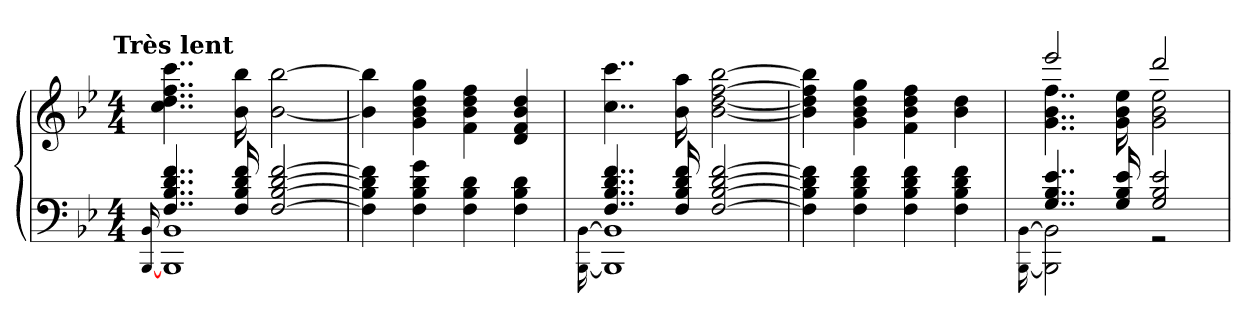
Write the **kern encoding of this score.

**kern	**kern
*part1	*part1
*staff2	*staff1
*clefF4	*clefG2
*k[b-e-]	*k[b-e-]
!!LO:TX:omd:t=Très lent
*M4/4	*M4/4
*MM120	*MM120
=1	=1
*^	*
.	[16qqBBB-/ 16qqBB-_/	.
*	*^	*
4..F/ 4..B-/ 4..d/ 4..f/	1BB-]	1BBB-	4..cc\ 4..dd\ 4..ff\ 4..ccc\
16F/ 16B-/ 16d/ 16f/	.	.	16b-\ 16bb-\
[2F/ [2B-/ [2d/ [2f/	.	.	[2b-\ [2bb-\
*v	*v	*v	*
=2	=2
4F]\ 4B-]\ 4d]\ 4f]\	4b-]\ 4bb-]\
4F\ 4B-\ 4d\ 4g\	4g\ 4b-\ 4dd\ 4gg\
4F\ 4B-\ 4d\	4f\ 4b-\ 4dd\ 4ff\
4F\ 4B-\ 4d\	4d/ 4f/ 4b-/ 4dd/
!!LO:LB:g=z
=3	=3
*^	*
.	[16qqBBB-\ [16qqBB-\	.
4..F/ 4..B-/ 4..d/ 4..f/	1BBB-] 1BB-]	4..cc\ 4..ccc\
16F/ 16B-/ 16d/ 16f/	.	16b-\ 16aa\
[2F/ [2B-/ [2d/ [2f/	.	[2b-\ [2dd\ [2ff\ [2bb-\
*v	*v	*
=4	=4
4F]\ 4B-]\ 4d]\ 4f]\	4b-]\ 4dd]\ 4ff]\ 4bb-]\
4F\ 4B-\ 4d\ 4f\	4g\ 4b-\ 4dd\ 4gg\
4F\ 4B-\ 4d\ 4f\	4f\ 4b-\ 4dd\ 4ff\
4F\ 4B-\ 4d\ 4f\	4b-\ 4dd\
=5	=5
*^	*
.	[16qqBBB-\ [16qqBB-\	.
*	*	*^
4..G/ 4..B-/ 4..e-/	2BBB-]\ 2BB-]\	2eee-/	4..g\ 4..b-\ 4..ff\
16G/ 16B-/ 16e-/	.	.	16g\ 16b-\ 16ee-\
2G/ 2B-/ 2e-/	2rGG	2ddd/	2g\ 2b-\ 2ee-\
*v	*v	*	*
*	*v	*v
=	=
*-	*-
